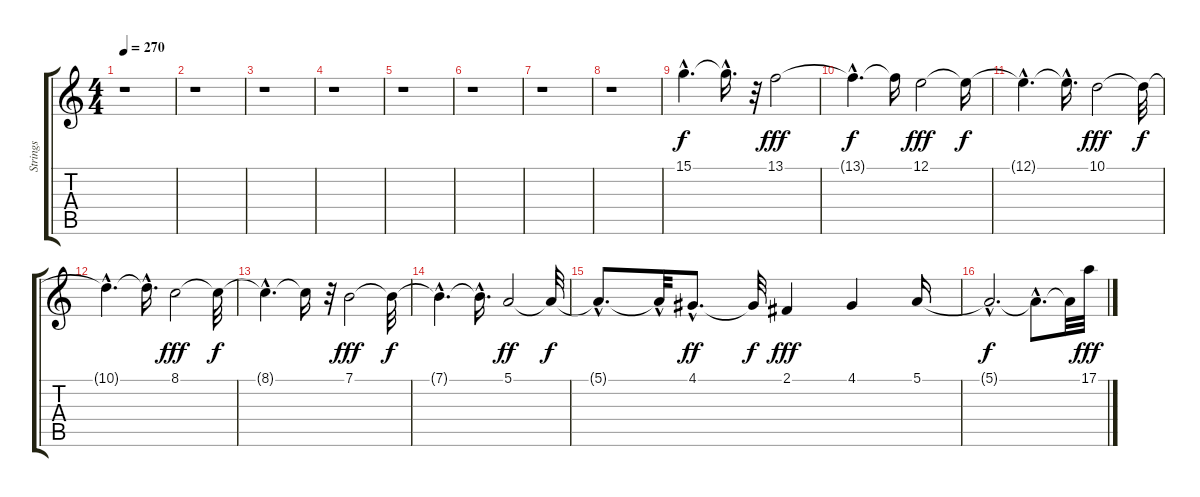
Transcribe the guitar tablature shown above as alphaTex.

\track ("Strings" "Strings") {instrument stringensemble2}
\staff {score tabs}
\tuning (E4 B3 G3 D3 A2 E2) {hide}
\ts (4 4)
\tempo 270
\clef g2
\ks c
r.1{dy f} |
r.1 |
r.1 |
r.1 |
r.1 |
r.1 |
r.1 |
r.1 |
15.1{hac}.4{d} 15.1{hac t}.16{d} r.32 13.1.2{dy fff} |
13.1{hac t}.4{d dy f} 13.1{t}.16 12.1.2{dy fff} 12.1{t}.16{dy f} |
12.1{hac t}.4{d} 12.1{hac t}.16{d} 10.1.2{dy fff} 10.1{t}.32{dy f} |
10.1{hac t}.4{d} 10.1{hac t}.16{d} 8.1.2{dy fff} 8.1{t}.32{dy f} |
8.1{hac t}.4{d} 8.1{t}.16 r.32 7.1.2{dy fff} 7.1{t}.32{dy f} |
7.1{hac t}.4{d} 7.1{hac t}.16{d} 5.1.2{dy ff} 5.1{t}.32{dy f} |
5.1{hac t}.8{d} 5.1{hac t}.32 4.1{hac}.8{d dy ff} 4.1{t}.32{dy f} 2.1.4{dy fff} 4.1.4 5.1.16 |
5.1{hac t}.2{d dy f} 5.1{hac t}.8{d} 5.1{t}.32 17.1.32{dy fff}
